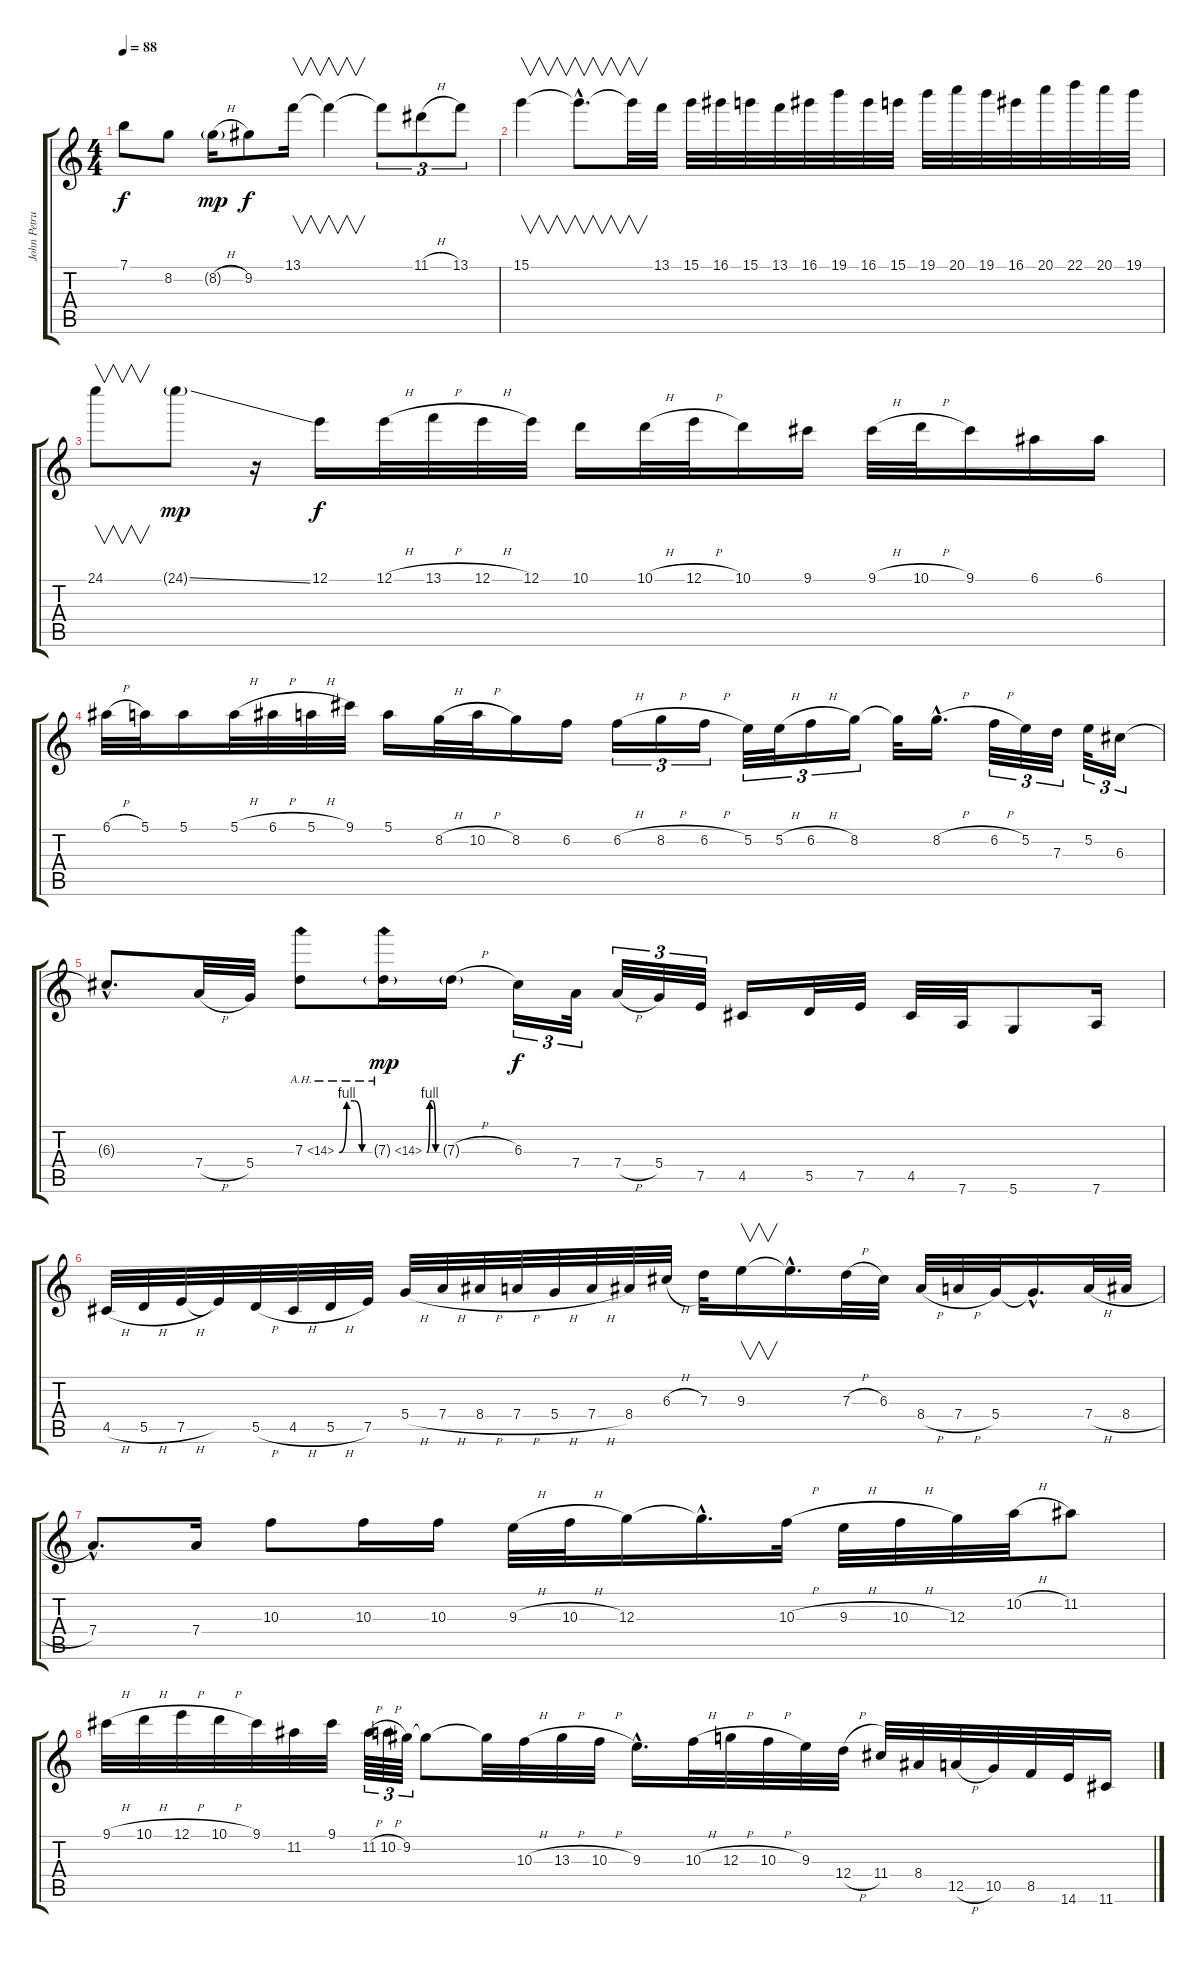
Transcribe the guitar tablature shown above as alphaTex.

\track ("John Petrucci - 6 Strings Guitar Dropped" "John Petru") {instrument acousticguitarsteel}
\staff {score tabs}
\tuning (E4 B3 G3 D3 A2 D2) {hide}
\ts (4 4)
\tempo 88
\clef g2
\ks c
7.1{t}.8{dy f} 8.2.8 8.2{h g}.16{dy mp} 9.2.8{dy f} 13.1.16{v} 13.1{t}.4{v} 13.1{t}.8{tu (3 2)} 11.1{h}.8{tu (3 2)} 13.1.8{tu (3 2)} |
15.1.4{v} 15.1{hac t}.8{v d} 15.1{t}.32{v} 13.1.32 15.1.32 16.1.32 15.1.32 13.1.32 16.1.32 19.1.32 16.1.32 15.1.32 19.1.32 20.1.32 19.1.32 16.1.32 20.1.32 22.1.32 20.1.32 19.1.32 |
24.1.8{v} 24.1{ss g}.8{dy mp} r.16 12.1.16{dy f} 12.1{h}.32 13.1{h}.32 12.1{h}.32 12.1.32 10.1.16 10.1{h}.32 12.1{h}.32 10.1.16 9.1.16 9.1{h}.32 10.1{h}.32 9.1.16 6.1.16 6.1.16 |
6.1{h}.32 5.1.32 5.1.16 5.1{h}.32 6.1{h}.32 5.1{h}.32 9.1.32 5.1.16 8.2{h}.32 10.2{h}.32 8.2.16 6.2.16 6.2{h}.16{tu (3 2)} 8.2{h}.16{tu (3 2)} 6.2{h}.16{tu (3 2)} 5.2.32{tu (3 2)} 5.2{h}.32{tu (3 2)} 6.2{h}.16{tu (3 2)} 8.2.16{tu (3 2)} 8.2{t}.32 8.2{h hac}.16{d} 6.2{h}.32{tu (3 2)} 5.2.32{tu (3 2)} 7.3.32{tu (3 2)} 5.2.32{tu (3 2)} 6.3.16{tu (3 2)} |
6.3{hac t}.8{d} 7.4{h}.32 5.4.32 7.3{be (custom 0 0 15 4 30 4 45 0 60 0) ah 7}.8 7.3{be (custom 0 0 15 4 30 4 45 0 60 0) ah 7 g}.16{dy mp} 7.3{h g}.16 6.3.16{tu (3 2) dy f} 7.4.32{tu (3 2)} 7.4{h}.32{tu (3 2)} 5.4.32{tu (3 2)} 7.5.32{tu (3 2)} 4.5.16 5.5.32 7.5.32 4.5.32 7.6.32 5.6.8 7.6.16 |
4.5{h}.32 5.5{h}.32 7.5{h}.32 7.5{t}.32 5.5{h}.32 4.5{h}.32 5.5{h}.32 7.5.32 5.4{h}.32 7.4{h}.32 8.4{h}.32 7.4{h}.32 5.4{h}.32 7.4{h}.32 8.4.32 6.3{h}.32 7.3.32 9.3.16{v} 9.3{hac t}.16{d} 7.3{h}.32 6.3.32 8.4{h}.32 7.4{h}.32 5.4.32 5.4{hac t}.16{d} 7.4{h}.32 8.4{h}.32 |
7.4{hac}.8{d} 7.4.16 10.3.8 10.3.16 10.3.16 9.3{h}.32 10.3{h}.32 12.3.16 12.3{hac t}.16{d} 10.3{h}.32 9.3{h}.32 10.3{h}.32 12.3.32 10.2{h}.32 11.2.8 |
9.1{h}.32 10.1{h}.32 12.1{h}.32 10.1{h}.32 9.1.32 11.2.32 9.1.32 11.2{h}.64{tu (3 2)} 10.2{h}.64{tu (3 2)} 9.2.64{tu (3 2)} 9.2{t}.8 9.2{t}.32 10.3{h}.32 13.3{h}.32 10.3{h}.32 9.3{hac}.16{d} 10.3{h}.32 12.3{h}.32 10.3{h}.32 9.3.32 12.4{h}.32 11.4.32 8.4.32 12.5{h}.32 10.5.32 8.5.32 14.6.32 11.6.16
